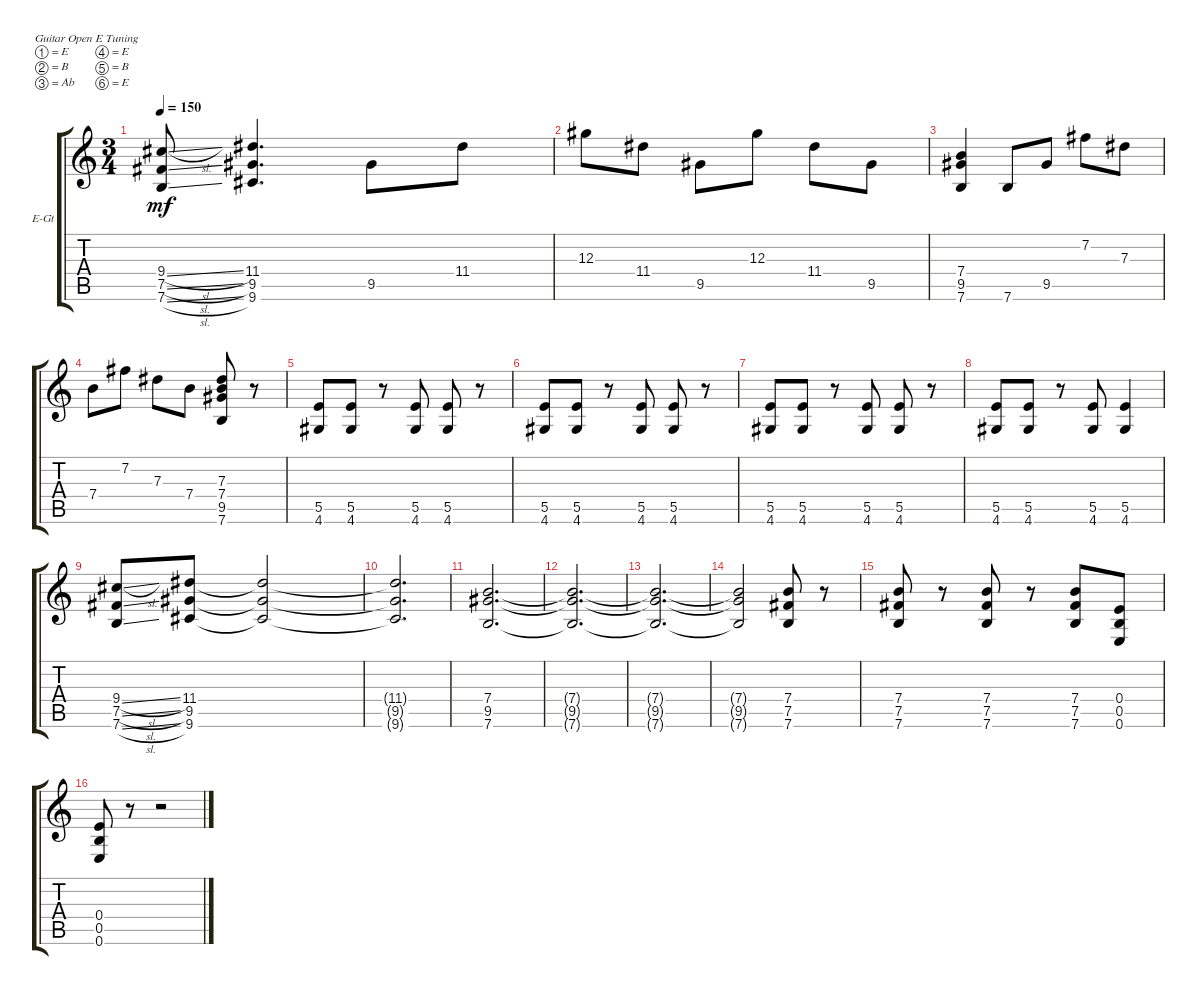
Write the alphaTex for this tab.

\defaultSystemsLayout 4
\bracketExtendMode groupsimilarinstruments
\firstSystemTrackNameOrientation horizontal
\otherSystemsTrackNameOrientation horizontal
\track ("Electric Guitar" "E-Gt") {instrument electricguitarclean}
\staff {score tabs}
\tuning (E4 B3 Ab3 E3 B2 E2)
\ts (3 4)
\tempo 150
\clef g2
\ks c
(7.6{sl} 7.5{sl} 9.4{sl}).8{dy mf} (11.4 9.5 9.6).4{d} 9.5.8 11.4.8 |
12.3.8 11.4.8 9.5.8 12.3.8 11.4.8 9.5.8 |
(7.6 9.5 7.4).4 7.6.8 9.5.8 7.2.8 7.3.8 |
7.4.8 7.2.8 7.3.8 7.4.8 (7.6 9.5 7.4 7.3).8 r.8 |
(4.6 5.5).8 (4.6 5.5).8 r.8 (4.6 5.5).8 (4.6 5.5).8 r.8 |
(4.6 5.5).8 (4.6 5.5).8 r.8 (4.6 5.5).8 (4.6 5.5).8 r.8 |
(4.6 5.5).8 (4.6 5.5).8 r.8 (4.6 5.5).8 (4.6 5.5).8 r.8 |
(4.6 5.5).8 (4.6 5.5).8 r.8 (4.6 5.5).8 (4.6 5.5).4 |
(7.6{sl} 7.5{sl} 9.4{sl}).8 (11.4 9.5 9.6).8 (11.4{t} 9.5{t} 9.6{t}).2 |
(11.4{t} 9.5{t} 9.6{t}).2{d} |
(7.6 9.5 7.4).2{d} |
(7.6{t} 9.5{t} 7.4{t}).2{d} |
(7.6{t} 9.5{t} 7.4{t}).2{d} |
(7.6{t} 9.5{t} 7.4{t}).2 (7.4 7.5 7.6).8 r.8 |
(7.4 7.5 7.6).8 r.8 (7.4 7.5 7.6).8 r.8 (7.4 7.5 7.6).8 (0.6 0.5 0.4).8 |
(0.4 0.5 0.6).8 r.8 r.2
